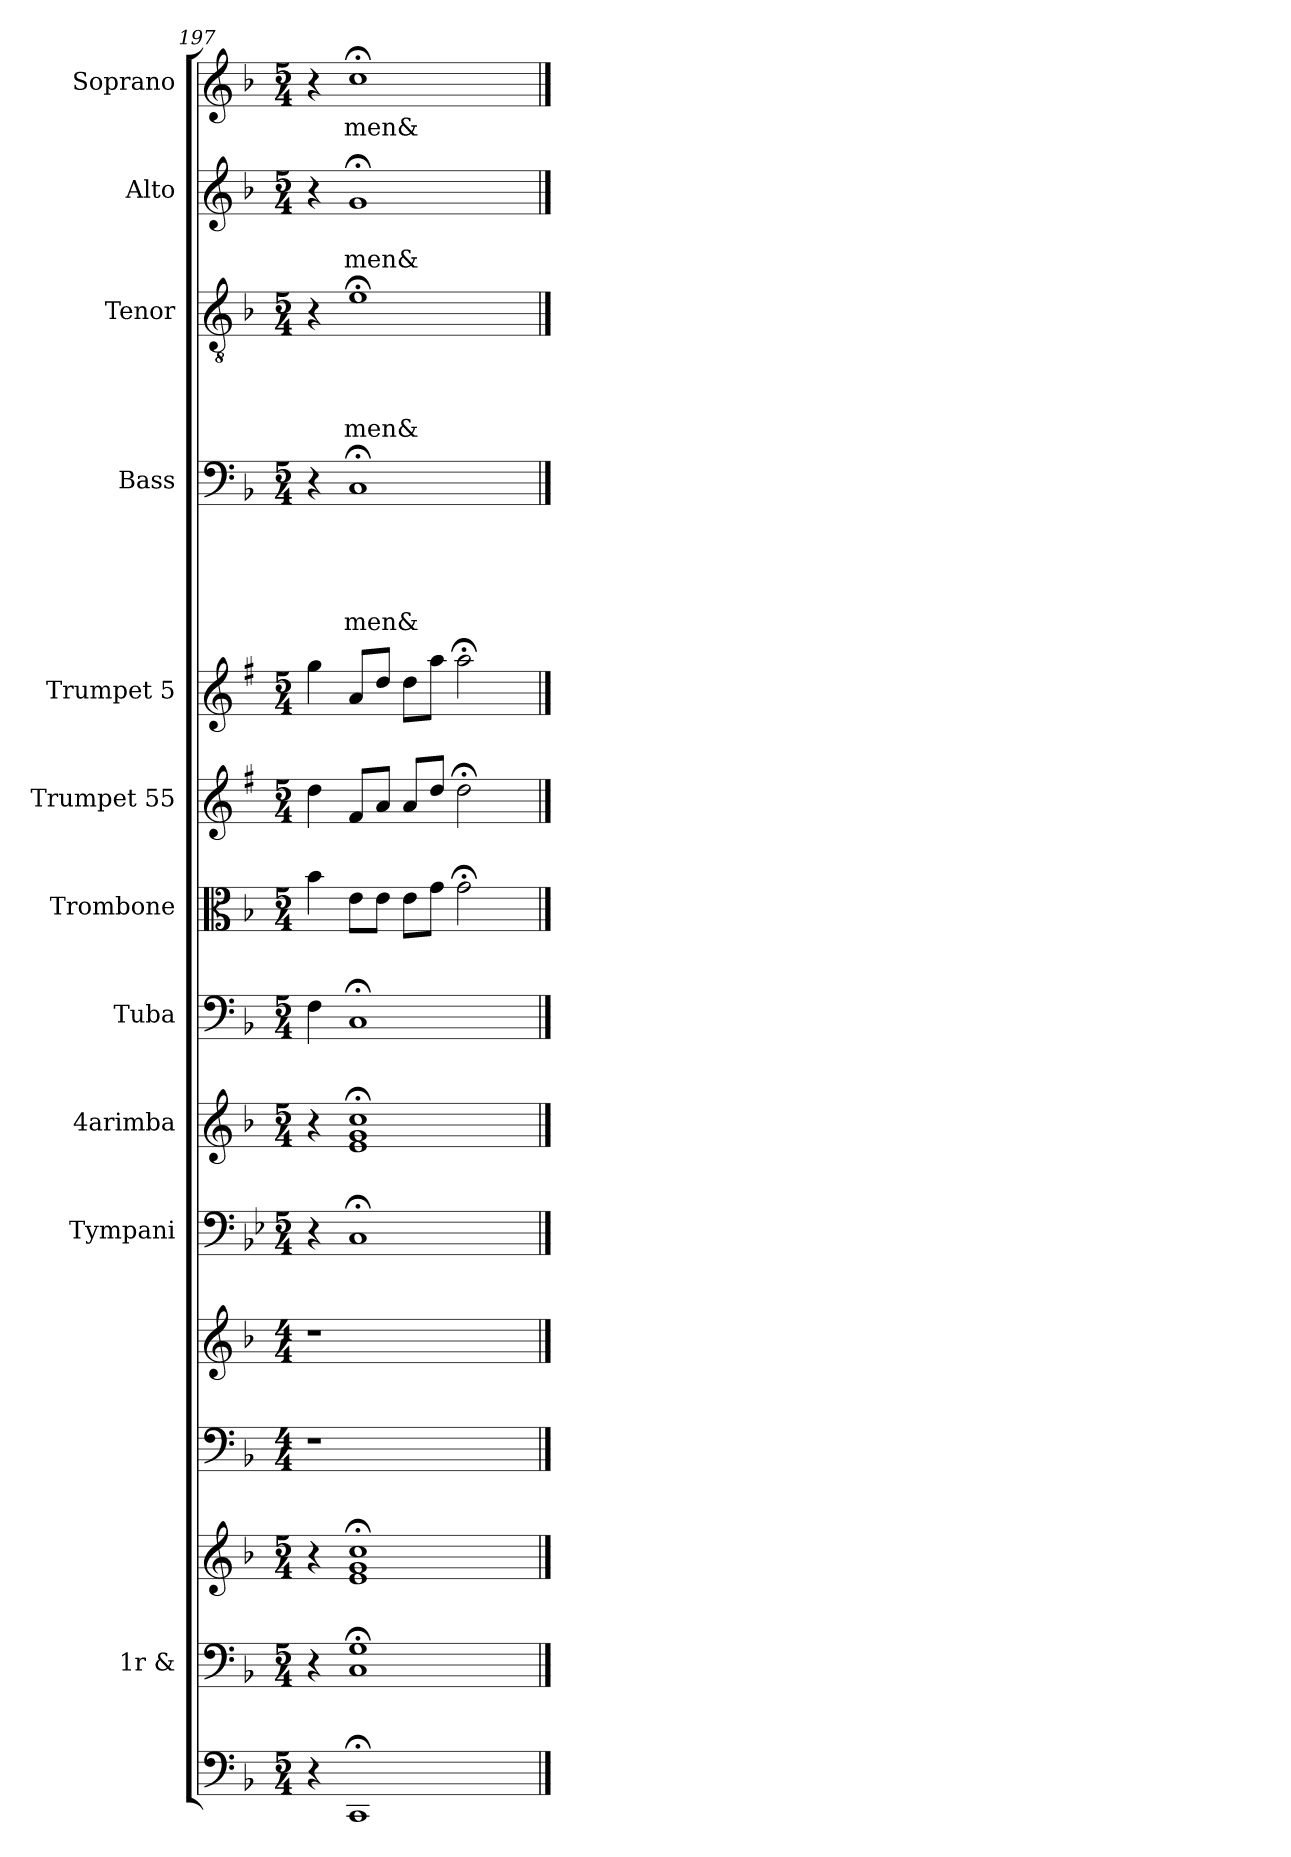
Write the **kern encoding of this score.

**kern	**kern	**kern	**kern	**kern	**kern	**kern	**kern	**kern	**kern	**kern	**kern	**text	**text	**text	**text	**text	**kern	**text	**text	**text	**text	**kern	**text	**text	**kern	**text
*part14	*part13	*part13	*part12	*part11	*part10	*part9	*part8	*part7	*part6	*part5	*part4	*part4	*part4	*part4	*part4	*part4	*part3	*part3	*part3	*part3	*part3	*part2	*part2	*part2	*part1	*part1
*staff15	*staff14	*staff13	*staff12	*staff11	*staff10	*staff9	*staff8	*staff7	*staff6	*staff5	*staff4	*staff4	*staff4	*staff4	*staff4	*staff4	*staff3	*staff3	*staff3	*staff3	*staff3	*staff2	*staff2	*staff2	*staff1	*staff1
*	*I"1r &	*	*	*	*I"Tympani	*I"4arimba	*I"Tuba	*I"Trombone	*I"Trumpet 55	*I"Trumpet 5	*I"Bass	*	*	*	*	*	*I"Tenor	*	*	*	*	*I"Alto	*	*	*I"Soprano	*
*	*	*	*	*	*I'Tymp	*	*I'Tba	*I'Trbn	*I'Trpt 55	*I'Trpt 5	*I'B	*	*	*	*	*	*I'T	*	*	*	*	*I'A	*	*	*I'S	*
*clefF4	*clefF4	*clefG2	*clefF4	*clefG2	*clefF4	*clefG2	*clefF4	*clefC3	*clefG2	*clefG2	*clefF4	*	*	*	*	*	*clefGv2	*	*	*	*	*clefG2	*	*	*clefG2	*
*	*	*	*	*	*	*	*	*	*ITrd1c2	*ITrd1c2	*	*	*	*	*	*	*	*	*	*	*	*	*	*	*	*
*k[b-]	*k[b-]	*k[b-]	*k[b-]	*k[b-]	*k[b-e-]	*k[b-]	*k[b-]	*k[b-]	*k[b-]	*k[b-]	*k[b-]	*	*	*	*	*	*k[b-]	*	*	*	*	*k[b-]	*	*	*k[b-]	*
*F:	*F:	*F:	*F:	*F:	*B-:	*F:	*F:	*F:	*F:	*F:	*F:	*	*	*	*	*	*F:	*	*	*	*	*F:	*	*	*F:	*
*M5/4	*M5/4	*M5/4	*M4/4	*M4/4	*M5/4	*M5/4	*M5/4	*M5/4	*M5/4	*M5/4	*M5/4	*	*	*	*	*	*M5/4	*	*	*	*	*M5/4	*	*	*M5/4	*
=197	=197	=197	=197	=197	=197	=197	=197	=197	=197	=197	=197	=197	=197	=197	=197	=197	=197	=197	=197	=197	=197	=197	=197	=197	=197	=197
4r	4r	4r	1r	1r	4r	4r	4F\	4b-\	4cc\	4ff\	4r	.	.	.	.	.	4r	.	.	.	.	4r	.	.	4r	.
!	!	!	!	!	!	!	!	!	!	!	!	!	!	!	!	!LO:LY:b	!	!	!	!	!LO:LY:b	!	!	!LO:LY:b	!	!LO:LY:b
1CC;	1C;< 1G;<	1e; 1g; 1cc;	.	.	1C;	1e; 1g; 1cc;	1C;	8e\L	8e/L	8g/L	1C;	.	.	.	.	-men&	1e;<	.	.	.	-men&	1g;	.	-men&	1cc;<	-men&
.	.	.	.	.	.	.	.	8e\J	8g/J	8cc/J	.	.	.	.	.	.	.	.	.	.	.	.	.	.	.	.
.	.	.	.	.	.	.	.	8e\L	8g/L	8cc\L	.	.	.	.	.	.	.	.	.	.	.	.	.	.	.	.
.	.	.	.	.	.	.	.	8g\J	8cc/J	8gg\J	.	.	.	.	.	.	.	.	.	.	.	.	.	.	.	.
.	.	.	.	.	.	.	.	2g;<\	2cc;<\	2gg;<\	.	.	.	.	.	.	.	.	.	.	.	.	.	.	.	.
.	.	.	4ryy	4ryy	.	.	.	.	.	.	.	.	.	.	.	.	.	.	.	.	.	.	.	.	.	.
==	==	==	==	==	==	==	==	==	==	==	==	==	==	==	==	==	==	==	==	==	==	==	==	==	==	==
*-	*-	*-	*-	*-	*-	*-	*-	*-	*-	*-	*-	*-	*-	*-	*-	*-	*-	*-	*-	*-	*-	*-	*-	*-	*-	*-
